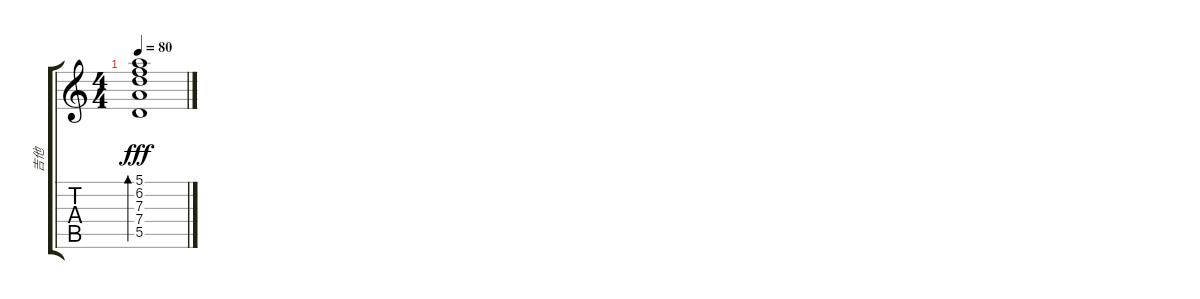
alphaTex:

\track ("吉他" "吉他") {instrument acousticguitarsteel}
\staff {score tabs}
\tuning (E4 B3 G3 D3 A2 E2) {hide}
\ts (4 4)
\tempo 80
\clef g2
\ks c
(5.1 6.2 7.3 7.4 5.5).1{bd 240 dy fff}
